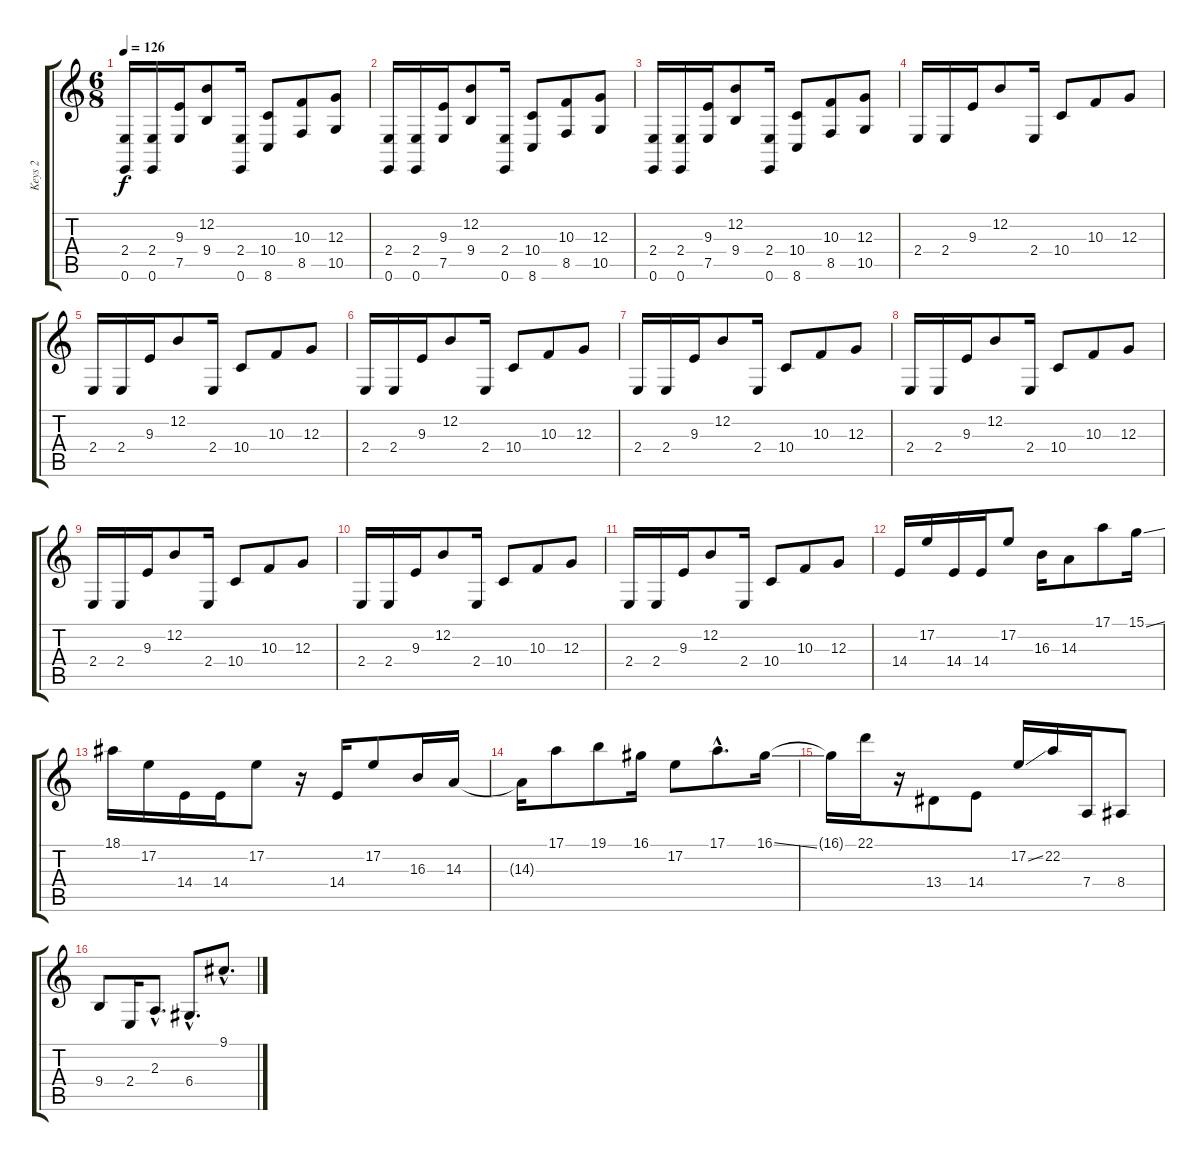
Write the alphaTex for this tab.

\track ("Keys 2" "Keys 2") {instrument rockorgan}
\staff {score tabs}
\tuning (E4 B3 G3 D3 A2 E2) {hide}
\ts (6 8)
\tempo 126
\clef g2
\ks c
(2.4 0.6).16{dy f} (2.4 0.6).16 (9.3 7.5).16 (12.2 9.4).8 (2.4 0.6).16 (10.4 8.6).8 (10.3 8.5).8 (12.3 10.5).8 |
(2.4 0.6).16 (2.4 0.6).16 (9.3 7.5).16 (12.2 9.4).8 (2.4 0.6).16 (10.4 8.6).8 (10.3 8.5).8 (12.3 10.5).8 |
(2.4 0.6).16 (2.4 0.6).16 (9.3 7.5).16 (12.2 9.4).8 (2.4 0.6).16 (10.4 8.6).8 (10.3 8.5).8 (12.3 10.5).8 |
2.4.16 2.4.16 9.3.16 12.2.8 2.4.16 10.4.8 10.3.8 12.3.8 |
2.4.16 2.4.16 9.3.16 12.2.8 2.4.16 10.4.8 10.3.8 12.3.8 |
2.4.16 2.4.16 9.3.16 12.2.8 2.4.16 10.4.8 10.3.8 12.3.8 |
2.4.16 2.4.16 9.3.16 12.2.8 2.4.16 10.4.8 10.3.8 12.3.8 |
2.4.16 2.4.16 9.3.16 12.2.8 2.4.16 10.4.8 10.3.8 12.3.8 |
2.4.16 2.4.16 9.3.16 12.2.8 2.4.16 10.4.8 10.3.8 12.3.8 |
2.4.16 2.4.16 9.3.16 12.2.8 2.4.16 10.4.8 10.3.8 12.3.8 |
2.4.16 2.4.16 9.3.16 12.2.8 2.4.16 10.4.8 10.3.8 12.3.8 |
14.4.16 17.2.16 14.4.16 14.4.16 17.2.8 16.3.16 14.3.8 17.1.8 15.1{ss}.16 |
18.1.16 17.2.16 14.4.16 14.4.16 17.2.8 r.16 14.4.16 17.2.8 16.3.16 14.3.16 |
14.3{t}.16 17.1.8 19.1.8 16.1.16 17.2.8 17.1{hac}.8{d} 16.1{ss}.16 |
16.1{t}.16 22.1.16 r.16 13.4.8 14.4.8 17.2{ss}.16 22.2.16 7.4.16 8.4.8 |
9.4.8 2.4.16 2.3{hac}.8{d} 6.4{hac}.8{d} 9.1{hac}.8{d}
